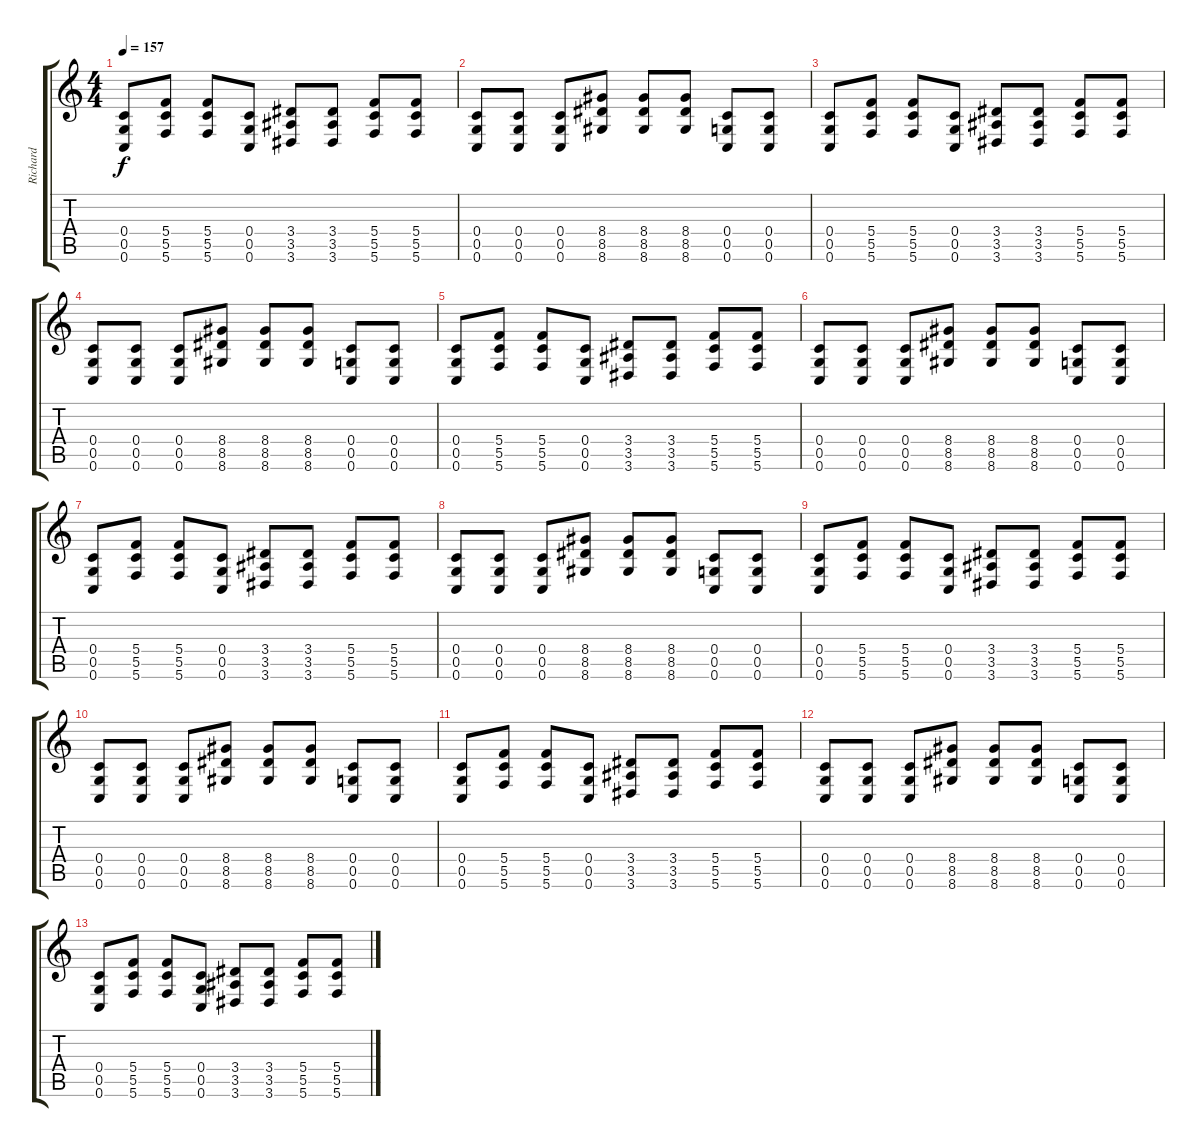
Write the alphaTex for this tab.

\track ("Richard" "Richard") {instrument overdrivenguitar}
\staff {score tabs}
\tuning (D4 A3 F3 C3 G2 C2) {hide}
\ts (4 4)
\tempo 157
\clef g2
\ks c
(0.4 0.5 0.6).8{dy f} (5.4 5.5 5.6).8 (5.4 5.5 5.6).8 (0.4 0.5 0.6).8 (3.4 3.5 3.6).8 (3.4 3.5 3.6).8 (5.4 5.5 5.6).8 (5.4 5.5 5.6).8 |
(0.4 0.5 0.6).8 (0.4 0.5 0.6).8 (0.4 0.5 0.6).8 (8.4 8.5 8.6).8 (8.4 8.5 8.6).8 (8.4 8.5 8.6).8 (0.4 0.5 0.6).8 (0.4 0.5 0.6).8 |
(0.4 0.5 0.6).8 (5.4 5.5 5.6).8 (5.4 5.5 5.6).8 (0.4 0.5 0.6).8 (3.4 3.5 3.6).8 (3.4 3.5 3.6).8 (5.4 5.5 5.6).8 (5.4 5.5 5.6).8 |
(0.4 0.5 0.6).8 (0.4 0.5 0.6).8 (0.4 0.5 0.6).8 (8.4 8.5 8.6).8 (8.4 8.5 8.6).8 (8.4 8.5 8.6).8 (0.4 0.5 0.6).8 (0.4 0.5 0.6).8 |
(0.4 0.5 0.6).8 (5.4 5.5 5.6).8 (5.4 5.5 5.6).8 (0.4 0.5 0.6).8 (3.4 3.5 3.6).8 (3.4 3.5 3.6).8 (5.4 5.5 5.6).8 (5.4 5.5 5.6).8 |
(0.4 0.5 0.6).8 (0.4 0.5 0.6).8 (0.4 0.5 0.6).8 (8.4 8.5 8.6).8 (8.4 8.5 8.6).8 (8.4 8.5 8.6).8 (0.4 0.5 0.6).8 (0.4 0.5 0.6).8 |
(0.4 0.5 0.6).8 (5.4 5.5 5.6).8 (5.4 5.5 5.6).8 (0.4 0.5 0.6).8 (3.4 3.5 3.6).8 (3.4 3.5 3.6).8 (5.4 5.5 5.6).8 (5.4 5.5 5.6).8 |
(0.4 0.5 0.6).8 (0.4 0.5 0.6).8 (0.4 0.5 0.6).8 (8.4 8.5 8.6).8 (8.4 8.5 8.6).8 (8.4 8.5 8.6).8 (0.4 0.5 0.6).8 (0.4 0.5 0.6).8 |
(0.4 0.5 0.6).8 (5.4 5.5 5.6).8 (5.4 5.5 5.6).8 (0.4 0.5 0.6).8 (3.4 3.5 3.6).8 (3.4 3.5 3.6).8 (5.4 5.5 5.6).8 (5.4 5.5 5.6).8 |
(0.4 0.5 0.6).8 (0.4 0.5 0.6).8 (0.4 0.5 0.6).8 (8.4 8.5 8.6).8 (8.4 8.5 8.6).8 (8.4 8.5 8.6).8 (0.4 0.5 0.6).8 (0.4 0.5 0.6).8 |
(0.4 0.5 0.6).8 (5.4 5.5 5.6).8 (5.4 5.5 5.6).8 (0.4 0.5 0.6).8 (3.4 3.5 3.6).8 (3.4 3.5 3.6).8 (5.4 5.5 5.6).8 (5.4 5.5 5.6).8 |
(0.4 0.5 0.6).8 (0.4 0.5 0.6).8 (0.4 0.5 0.6).8 (8.4 8.5 8.6).8 (8.4 8.5 8.6).8 (8.4 8.5 8.6).8 (0.4 0.5 0.6).8 (0.4 0.5 0.6).8 |
(0.4 0.5 0.6).8 (5.4 5.5 5.6).8 (5.4 5.5 5.6).8 (0.4 0.5 0.6).8 (3.4 3.5 3.6).8 (3.4 3.5 3.6).8 (5.4 5.5 5.6).8 (5.4 5.5 5.6).8
